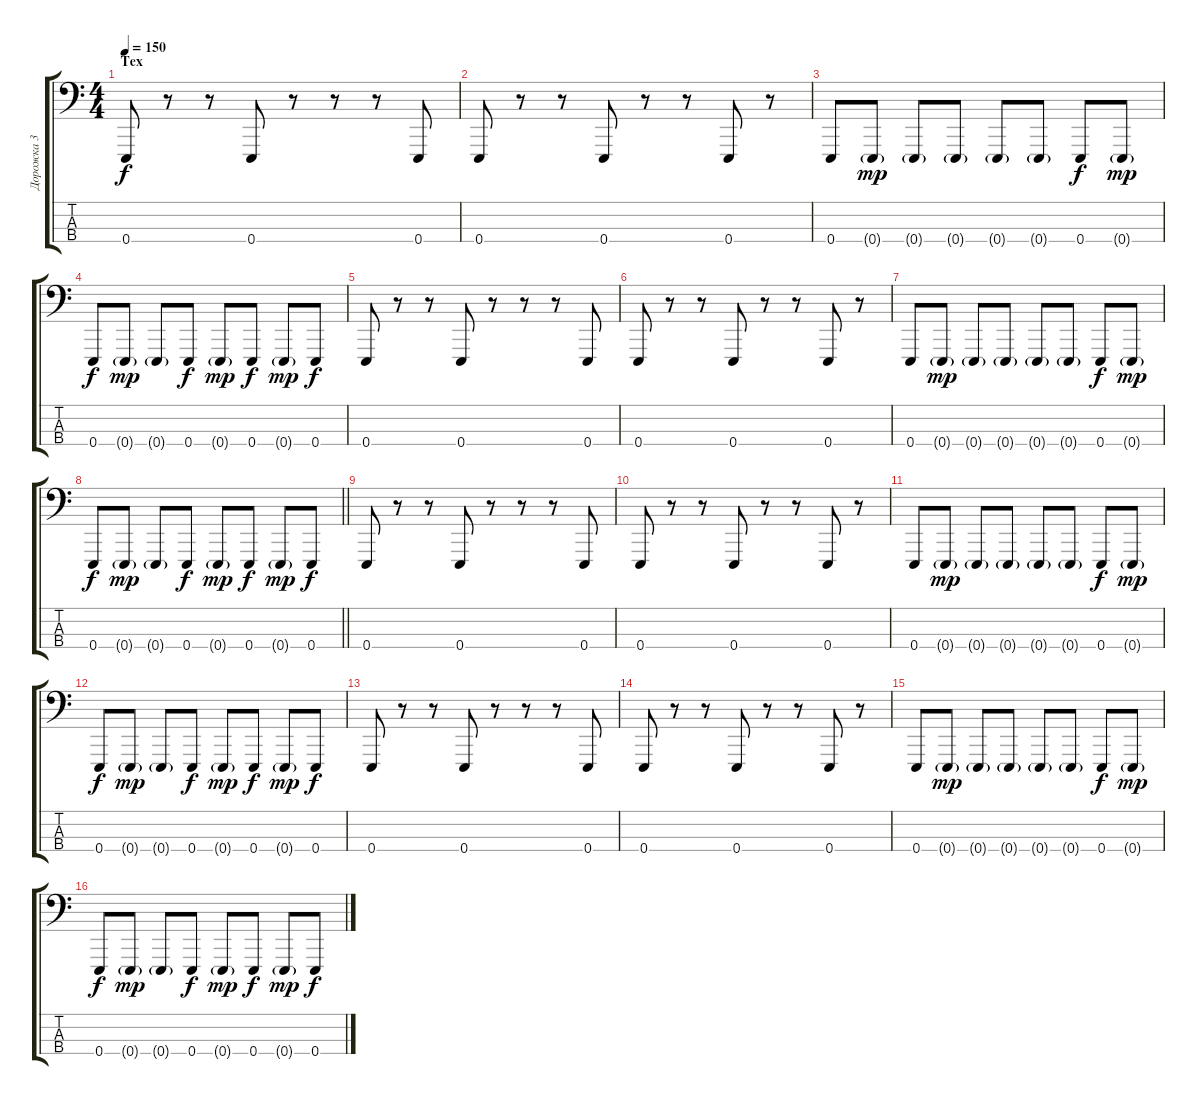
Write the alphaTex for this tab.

\track ("Дорожка 3" "Дорожка 3") {instrument taikodrum}
\staff {score tabs}
\tuning (G2 D2 A1 E1) {hide}
\ts (4 4)
\section ("" "Тех ")
\tempo 150
\clef f4
\ks c
0.4.8{dy f} r.8 r.8 0.4.8 r.8 r.8 r.8 0.4.8 |
0.4.8 r.8 r.8 0.4.8 r.8 r.8 0.4.8 r.8 |
0.4.8 0.4{g}.8{dy mp} 0.4{g}.8 0.4{g}.8 0.4{g}.8 0.4{g}.8 0.4.8{dy f} 0.4{g}.8{dy mp} |
0.4.8{dy f} 0.4{g}.8{dy mp} 0.4{g}.8 0.4.8{dy f} 0.4{g}.8{dy mp} 0.4.8{dy f} 0.4{g}.8{dy mp} 0.4.8{dy f} |
0.4.8 r.8 r.8 0.4.8 r.8 r.8 r.8 0.4.8 |
0.4.8 r.8 r.8 0.4.8 r.8 r.8 0.4.8 r.8 |
0.4.8 0.4{g}.8{dy mp} 0.4{g}.8 0.4{g}.8 0.4{g}.8 0.4{g}.8 0.4.8{dy f} 0.4{g}.8{dy mp} |
\barLineRight lightlight
0.4.8{dy f} 0.4{g}.8{dy mp} 0.4{g}.8 0.4.8{dy f} 0.4{g}.8{dy mp} 0.4.8{dy f} 0.4{g}.8{dy mp} 0.4.8{dy f} |
0.4.8 r.8 r.8 0.4.8 r.8 r.8 r.8 0.4.8 |
0.4.8 r.8 r.8 0.4.8 r.8 r.8 0.4.8 r.8 |
0.4.8 0.4{g}.8{dy mp} 0.4{g}.8 0.4{g}.8 0.4{g}.8 0.4{g}.8 0.4.8{dy f} 0.4{g}.8{dy mp} |
0.4.8{dy f} 0.4{g}.8{dy mp} 0.4{g}.8 0.4.8{dy f} 0.4{g}.8{dy mp} 0.4.8{dy f} 0.4{g}.8{dy mp} 0.4.8{dy f} |
0.4.8 r.8 r.8 0.4.8 r.8 r.8 r.8 0.4.8 |
0.4.8 r.8 r.8 0.4.8 r.8 r.8 0.4.8 r.8 |
0.4.8 0.4{g}.8{dy mp} 0.4{g}.8 0.4{g}.8 0.4{g}.8 0.4{g}.8 0.4.8{dy f} 0.4{g}.8{dy mp} |
0.4.8{dy f} 0.4{g}.8{dy mp} 0.4{g}.8 0.4.8{dy f} 0.4{g}.8{dy mp} 0.4.8{dy f} 0.4{g}.8{dy mp} 0.4.8{dy f}
